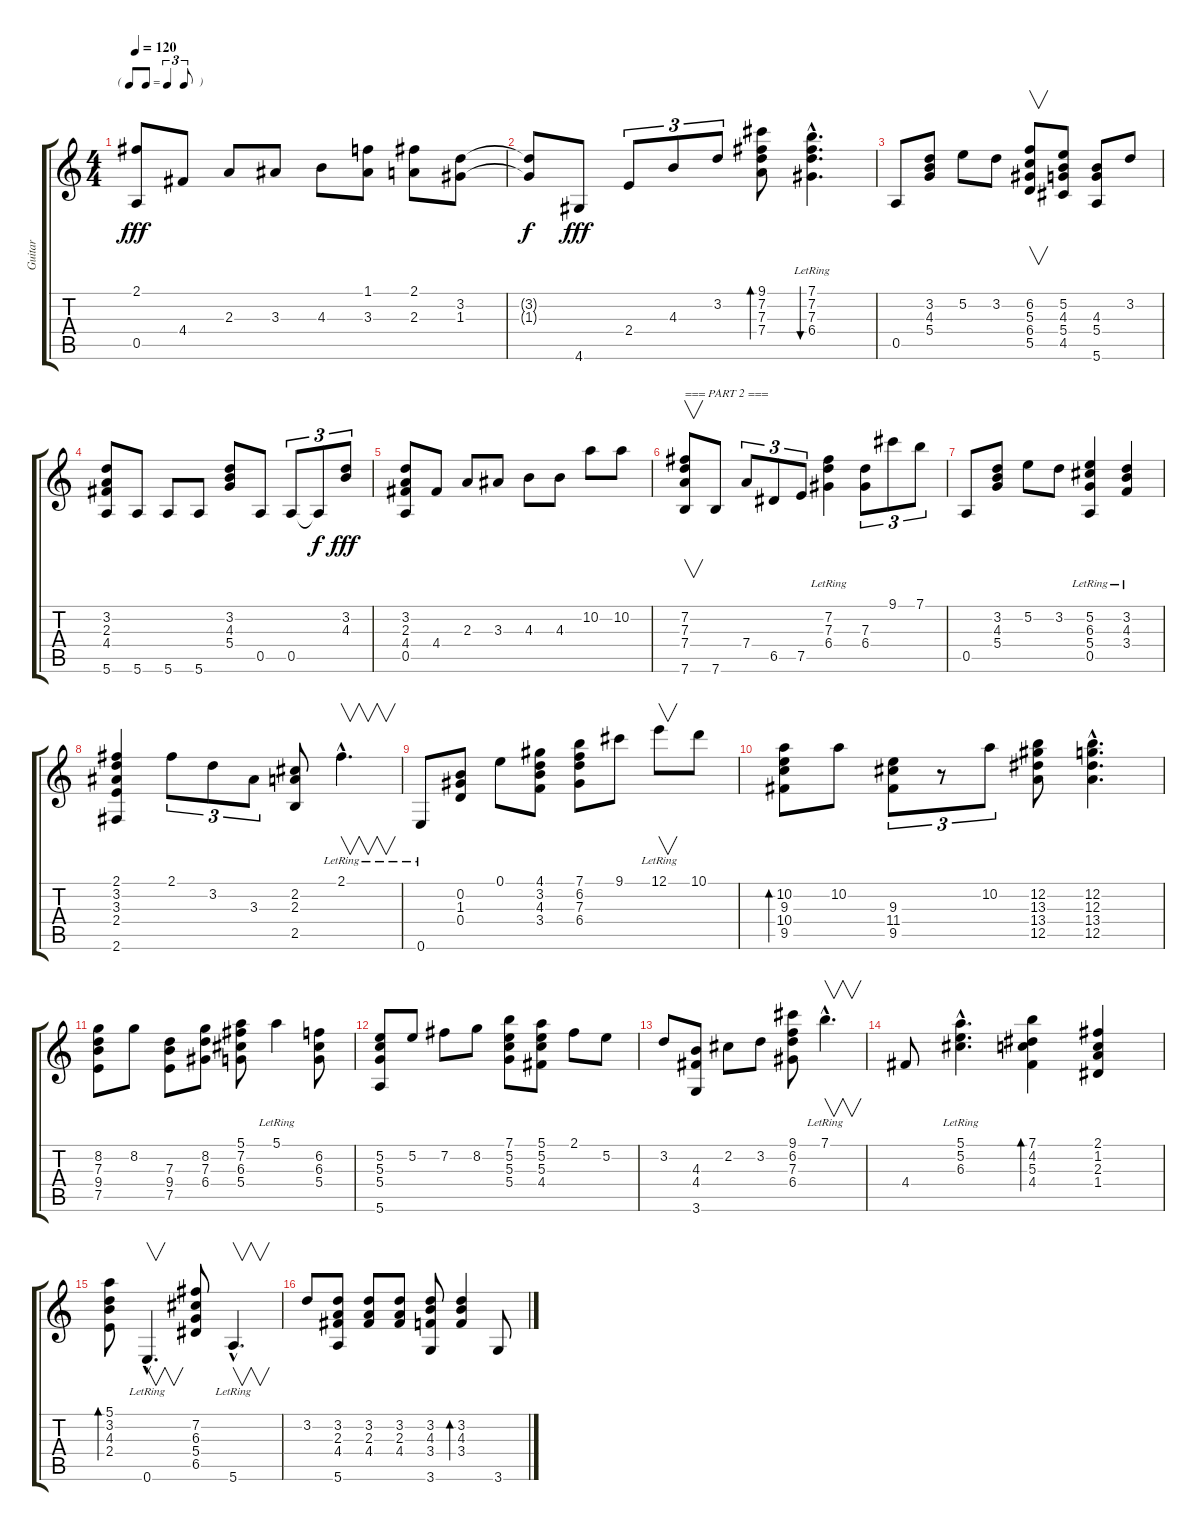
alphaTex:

\track ("Guitar" "Guitar") {instrument electricbasspick}
\staff {score tabs}
\tuning (E4 B3 G3 D3 A2 E2) {hide}
\ts (4 4)
\tf triplet8th
\tempo 120
\clef g2
\ks c
(2.1 0.5).8{dy fff} 4.4.8 2.3.8 3.3.8 4.3.8 (1.1 3.3).8 (2.1 2.3).8 (3.2 1.3).8 |
(3.2{t} 1.3{t}).8{dy f} 4.6.8{dy fff} 2.4.8{tu (3 2)} 4.3.8{tu (3 2)} 3.2.8{tu (3 2)} (9.1 7.2 7.3 7.4).8{bd 120} (7.1{hac} 7.2{hac} 7.3{hac} 6.4{hac lr}).4{d bu 120} |
0.5.8 (3.2 4.3 5.4).8 5.2.8 3.2.8 (6.2 5.3 6.4 5.5).8{v} (5.2 4.3 5.4 4.5).8 (4.3 5.4 5.6).8 3.2.8 |
(3.2 2.3 4.4 5.6).8 5.6.8 5.6.8 5.6.8 (3.2 4.3 5.4).8 0.5.8 0.5.8{tu (3 2)} 0.5{t}.8{tu (3 2) dy f} (3.2 4.3).8{tu (3 2) dy fff} |
(3.2 2.3 4.4 0.5).8 4.4.8 2.3.8 3.3.8 4.3.8 4.3.8 10.2.8 10.2.8 |
(7.2 7.3 7.4 7.6).8{v txt "=== PART 2 ==="} 7.6.8 7.4.8{tu (3 2)} 6.5.8{tu (3 2)} 7.5.8{tu (3 2)} (7.2 7.3 6.4{lr}).4 (7.3 6.4).8{tu (3 2)} 9.1.8{tu (3 2)} 7.1.8{tu (3 2)} |
0.5.8 (3.2 4.3 5.4).8 5.2.8 3.2.8 (5.2{lr} 6.3 5.4 0.5).4 (3.2{lr} 4.3 3.4).4 |
(2.1 3.2 3.3 2.4 2.6).4 2.1.8{tu (3 2)} 3.2.8{tu (3 2)} 3.3.8{tu (3 2)} (2.2 2.3 2.5).8 2.1{hac lr}.4{v d} |
0.6{lr}.8 (0.2 1.3 0.4).8 0.1.8 (4.1 3.2 4.3 3.4).8 (7.1 6.2 7.3 6.4).8 9.1.8 12.1{lr}.8{v} 10.1.8 |
(10.2 9.3 10.4 9.5).8{bd 120} 10.2.8 (9.3 11.4 9.5).8{tu (3 2)} r.8{tu (3 2)} 10.2.8{tu (3 2)} (12.2 13.3 13.4 12.5).8 (12.2{hac} 12.3{hac} 13.4{hac} 12.5{hac}).4{d} |
(8.2 7.3 9.4 7.5).8 8.2.8 (7.3 9.4 7.5).8 (8.2 7.3 6.4).8 (5.1 7.2 6.3 5.4).8 5.1{lr}.4 (6.2 6.3 5.4).8 |
(5.2 5.3 5.4 5.6).8 5.2.8 7.2.8 8.2.8 (7.1 5.2 5.3 5.4).8 (5.1 5.2 5.3 4.4).8 2.1.8 5.2.8 |
3.2.8 (4.3 4.4 3.6).8 2.2.8 3.2.8 (9.1 6.2 7.3 6.4).8 7.1{hac lr}.4{v d} |
4.4.8 (5.1{hac lr} 5.2{hac} 6.3{hac}).4{d} (7.1 4.2 5.3 4.4).4{bd 240} (2.1 1.2 2.3 1.4).4 |
(5.1 3.2 4.3 2.4).8{bd 30} 0.6{hac lr}.4{v d} (7.2 6.3 5.4 6.5).8 5.6{hac lr}.4{v d} |
3.2.8 (3.2 2.3 4.4 5.6).8 (3.2 2.3 4.4).8 (3.2 2.3 4.4).8 (3.2 4.3 3.4 3.6).8 (3.2 4.3 3.4).4{bd 240} 3.6.8
